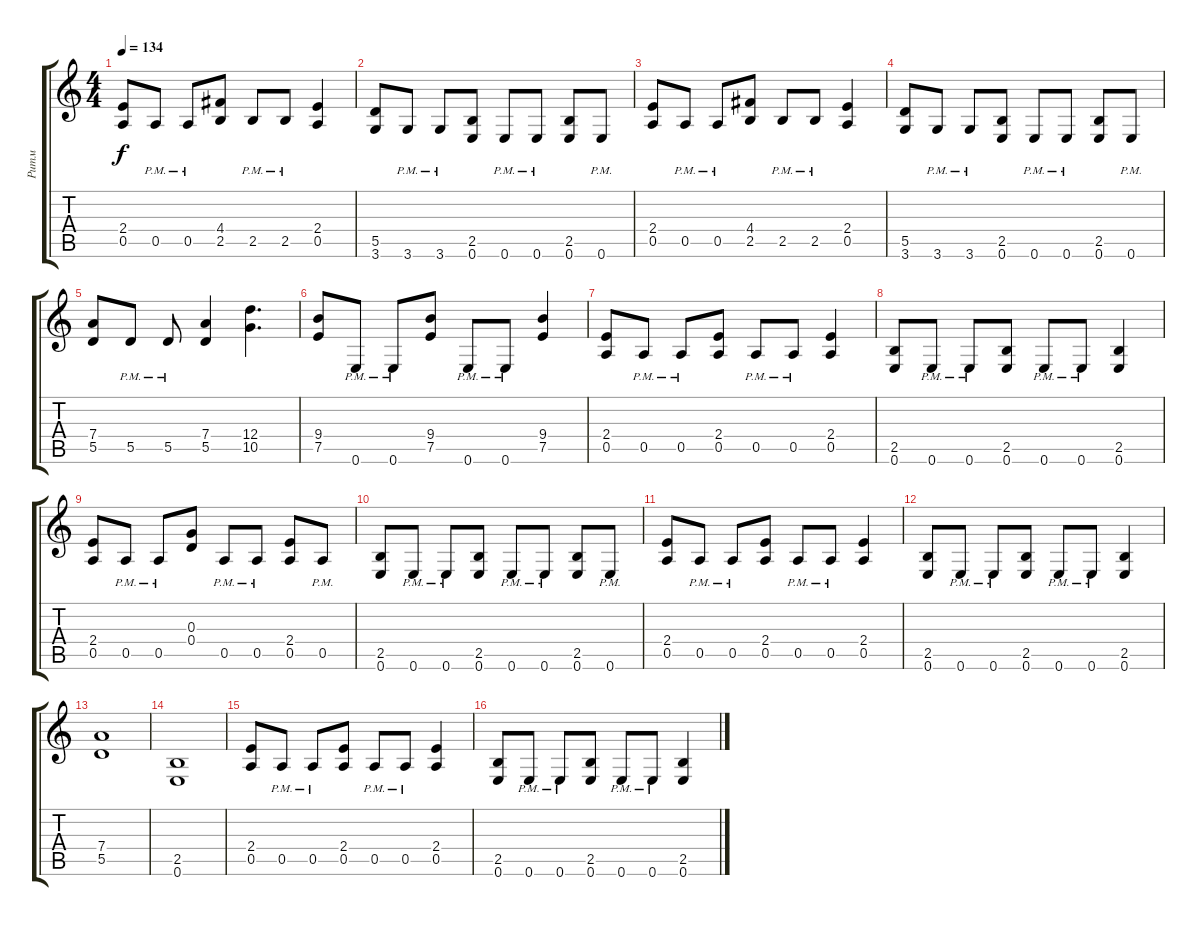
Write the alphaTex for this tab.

\track ("Ритм" "Ритм") {instrument distortionguitar}
\staff {score tabs}
\tuning (E4 B3 G3 D3 A2 E2) {hide}
\ts (4 4)
\tempo 134
\clef g2
\ks c
(2.4 0.5).8{dy f} 0.5{pm}.8 0.5{pm}.8 (4.4 2.5).8 2.5{pm}.8 2.5{pm}.8 (2.4 0.5).4 |
(5.5 3.6).8 3.6{pm}.8 3.6{pm}.8 (2.5 0.6).8 0.6{pm}.8 0.6{pm}.8 (2.5 0.6).8 0.6{pm}.8 |
(2.4 0.5).8 0.5{pm}.8 0.5{pm}.8 (4.4 2.5).8 2.5{pm}.8 2.5{pm}.8 (2.4 0.5).4 |
(5.5 3.6).8 3.6{pm}.8 3.6{pm}.8 (2.5 0.6).8 0.6{pm}.8 0.6{pm}.8 (2.5 0.6).8 0.6{pm}.8 |
(7.4 5.5).8 5.5{pm}.8 5.5{pm}.8 (7.4 5.5).4 (12.4 10.5).4{d} |
(9.4 7.5).8 0.6{pm}.8 0.6{pm}.8 (9.4 7.5).8 0.6{pm}.8 0.6{pm}.8 (9.4 7.5).4 |
(2.4 0.5).8 0.5{pm}.8 0.5{pm}.8 (2.4 0.5).8 0.5{pm}.8 0.5{pm}.8 (2.4 0.5).4 |
(2.5 0.6).8 0.6{pm}.8 0.6{pm}.8 (2.5 0.6).8 0.6{pm}.8 0.6{pm}.8 (2.5 0.6).4 |
(2.4 0.5).8 0.5{pm}.8 0.5{pm}.8 (0.3 0.4).8 0.5{pm}.8 0.5{pm}.8 (2.4 0.5).8 0.5{pm}.8 |
(2.5 0.6).8 0.6{pm}.8 0.6{pm}.8 (2.5 0.6).8 0.6{pm}.8 0.6{pm}.8 (2.5 0.6).8 0.6{pm}.8 |
(2.4 0.5).8 0.5{pm}.8 0.5{pm}.8 (2.4 0.5).8 0.5{pm}.8 0.5{pm}.8 (2.4 0.5).4 |
(2.5 0.6).8 0.6{pm}.8 0.6{pm}.8 (2.5 0.6).8 0.6{pm}.8 0.6{pm}.8 (2.5 0.6).4 |
(7.4 5.5).1 |
(2.5 0.6).1 |
(2.4 0.5).8 0.5{pm}.8 0.5{pm}.8 (2.4 0.5).8 0.5{pm}.8 0.5{pm}.8 (2.4 0.5).4 |
(2.5 0.6).8 0.6{pm}.8 0.6{pm}.8 (2.5 0.6).8 0.6{pm}.8 0.6{pm}.8 (2.5 0.6).4
